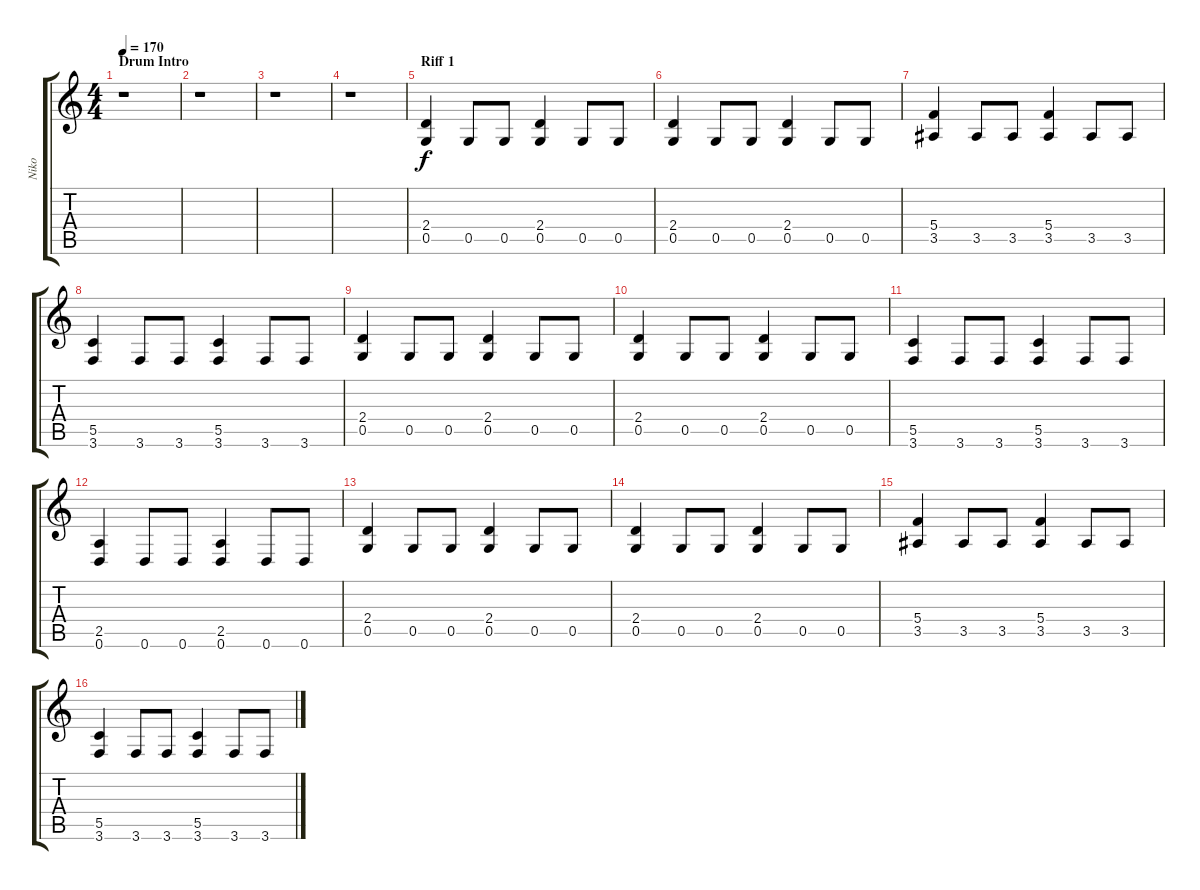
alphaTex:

\track ("Niko" "Niko") {instrument distortionguitar}
\staff {score tabs}
\tuning (D4 A3 F3 C3 G2 D2) {hide}
\ts (4 4)
\section ("" "Drum Intro")
\tempo 170
\clef g2
\ks c
r.1{dy f instrument distortionguitar} |
r.1 |
r.1 |
r.1 |
\section ("" "Riff 1")
(2.4 0.5).4 0.5.8 0.5.8 (2.4 0.5).4 0.5.8 0.5.8 |
(2.4 0.5).4 0.5.8 0.5.8 (2.4 0.5).4 0.5.8 0.5.8 |
(5.4 3.5).4 3.5.8 3.5.8 (5.4 3.5).4 3.5.8 3.5.8 |
(5.5 3.6).4 3.6.8 3.6.8 (5.5 3.6).4 3.6.8 3.6.8 |
(2.4 0.5).4 0.5.8 0.5.8 (2.4 0.5).4 0.5.8 0.5.8 |
(2.4 0.5).4 0.5.8 0.5.8 (2.4 0.5).4 0.5.8 0.5.8 |
(5.5 3.6).4 3.6.8 3.6.8 (5.5 3.6).4 3.6.8 3.6.8 |
(2.5 0.6).4 0.6.8 0.6.8 (2.5 0.6).4 0.6.8 0.6.8 |
(2.4 0.5).4 0.5.8 0.5.8 (2.4 0.5).4 0.5.8 0.5.8 |
(2.4 0.5).4 0.5.8 0.5.8 (2.4 0.5).4 0.5.8 0.5.8 |
(5.4 3.5).4 3.5.8 3.5.8 (5.4 3.5).4 3.5.8 3.5.8 |
(5.5 3.6).4 3.6.8 3.6.8 (5.5 3.6).4 3.6.8 3.6.8
